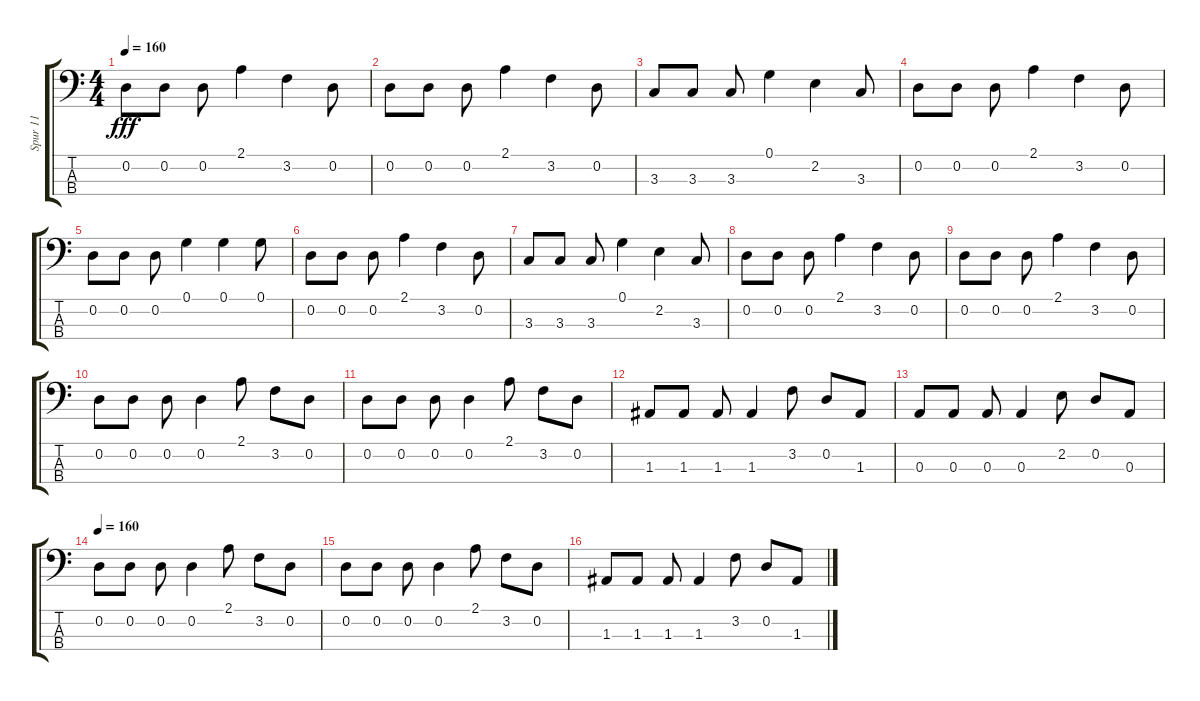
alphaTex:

\track ("Spur 11" "Spur 11") {instrument electricbassfinger}
\staff {score tabs}
\tuning (G2 D2 A1 E1) {hide}
\ts (4 4)
\tempo 160
\clef f4
\ks c
0.2.8{dy fff} 0.2.8 0.2.8 2.1.4 3.2.4 0.2.8 |
0.2.8 0.2.8 0.2.8 2.1.4 3.2.4 0.2.8 |
3.3.8 3.3.8 3.3.8 0.1.4 2.2.4 3.3.8 |
0.2.8 0.2.8 0.2.8 2.1.4 3.2.4 0.2.8 |
0.2.8 0.2.8 0.2.8 0.1.4 0.1.4 0.1.8 |
0.2.8 0.2.8 0.2.8 2.1.4 3.2.4 0.2.8 |
3.3.8 3.3.8 3.3.8 0.1.4 2.2.4 3.3.8 |
0.2.8 0.2.8 0.2.8 2.1.4 3.2.4 0.2.8 |
0.2.8 0.2.8 0.2.8 2.1.4 3.2.4 0.2.8 |
0.2.8 0.2.8 0.2.8 0.2.4 2.1.8 3.2.8 0.2.8 |
0.2.8 0.2.8 0.2.8 0.2.4 2.1.8 3.2.8 0.2.8 |
1.3.8 1.3.8 1.3.8 1.3.4 3.2.8 0.2.8 1.3.8 |
0.3.8 0.3.8 0.3.8 0.3.4 2.2.8 0.2.8 0.3.8 |
\tempo 160
0.2.8 0.2.8 0.2.8 0.2.4 2.1.8 3.2.8 0.2.8 |
0.2.8 0.2.8 0.2.8 0.2.4 2.1.8 3.2.8 0.2.8 |
1.3.8 1.3.8 1.3.8 1.3.4 3.2.8 0.2.8 1.3.8
